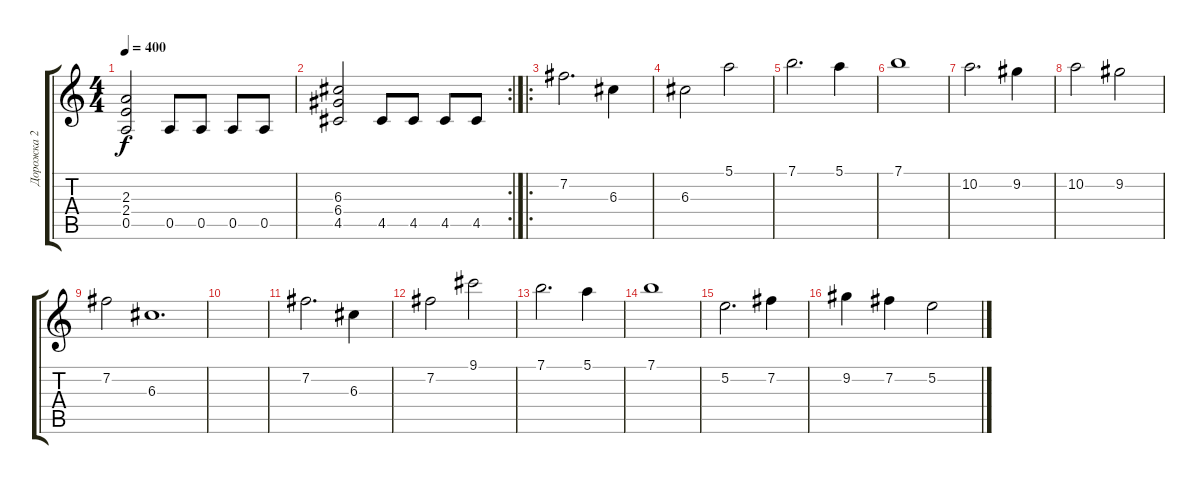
\track ("Дорожка 2" "Дорожка 2") {instrument overdrivenguitar}
\staff {score tabs}
\tuning (E4 B3 G3 D3 A2 E2) {hide}
\ts (4 4)
\tempo 400
\clef g2
\ks c
(2.3 2.4 0.5).2{dy f} 0.5.8 0.5.8 0.5.8 0.5.8 |
\rc 2
(6.3 6.4 4.5).2 4.5.8 4.5.8 4.5.8 4.5.8 |
\ro
7.2.2{d} 6.3.4 |
6.3.2 5.1.2 |
7.1.2{d} 5.1.4 |
7.1.1 |
10.2.2{d} 9.2.4 |
10.2.2 9.2.2 |
7.2.2 6.3.1{d} |
|
7.2.2{d} 6.3.4 |
7.2.2 9.1.2 |
7.1.2{d} 5.1.4 |
7.1.1 |
5.2.2{d} 7.2.4 |
9.2.4 7.2.4 5.2.2
